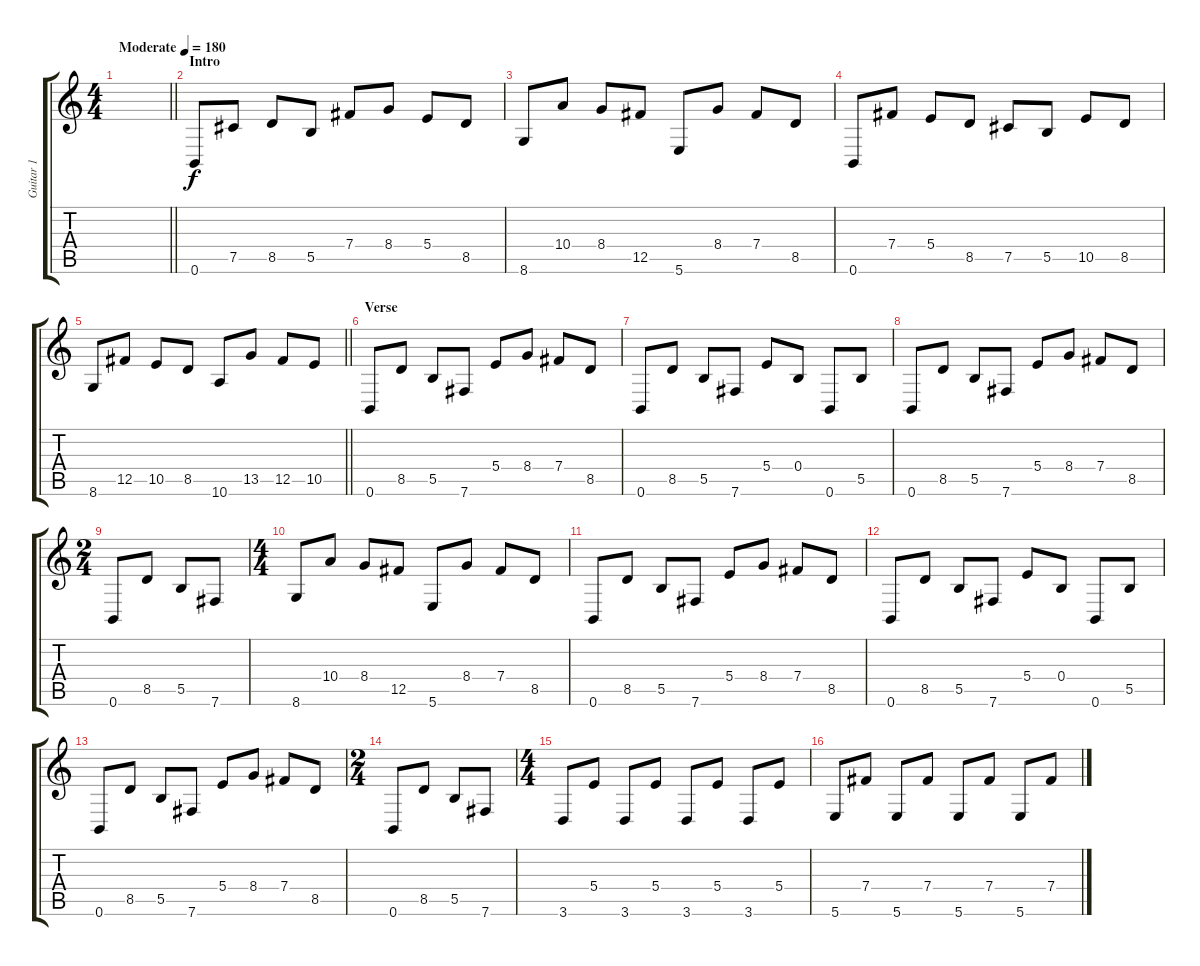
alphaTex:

\track ("Guitar 1" "Guitar 1") {instrument distortionguitar}
\staff {score tabs}
\tuning (Db4 Ab3 E3 B2 Gb2 B1) {hide}
\ts (4 4)
\tempo (180 "Moderate")
\clef g2
\barLineRight lightlight
\ks c
|
\section ("" "Intro")
0.6.8 7.5.8 8.5.8 5.5.8 7.4.8 8.4.8 5.4.8 8.5.8 |
8.6.8 10.4.8 8.4.8 12.5.8 5.6.8 8.4.8 7.4.8 8.5.8 |
0.6.8 7.4.8 5.4.8 8.5.8 7.5.8 5.5.8 10.5.8 8.5.8 |
\barLineRight lightlight
8.6.8 12.5.8 10.5.8 8.5.8 10.6.8 13.5.8 12.5.8 10.5.8 |
\section ("" "Verse")
0.6.8 8.5.8 5.5.8 7.6.8 5.4.8 8.4.8 7.4.8 8.5.8 |
0.6.8 8.5.8 5.5.8 7.6.8 5.4.8 0.4.8 0.6.8 5.5.8 |
0.6.8 8.5.8 5.5.8 7.6.8 5.4.8 8.4.8 7.4.8 8.5.8 |
\ts (2 4)
0.6.8 8.5.8 5.5.8 7.6.8 |
\ts (4 4)
8.6.8 10.4.8 8.4.8 12.5.8 5.6.8 8.4.8 7.4.8 8.5.8 |
0.6.8 8.5.8 5.5.8 7.6.8 5.4.8 8.4.8 7.4.8 8.5.8 |
0.6.8 8.5.8 5.5.8 7.6.8 5.4.8 0.4.8 0.6.8 5.5.8 |
0.6.8 8.5.8 5.5.8 7.6.8 5.4.8 8.4.8 7.4.8 8.5.8 |
\ts (2 4)
0.6.8 8.5.8 5.5.8 7.6.8 |
\ts (4 4)
3.6.8 5.4.8 3.6.8 5.4.8 3.6.8 5.4.8 3.6.8 5.4.8 |
5.6.8 7.4.8 5.6.8 7.4.8 5.6.8 7.4.8 5.6.8 7.4.8
